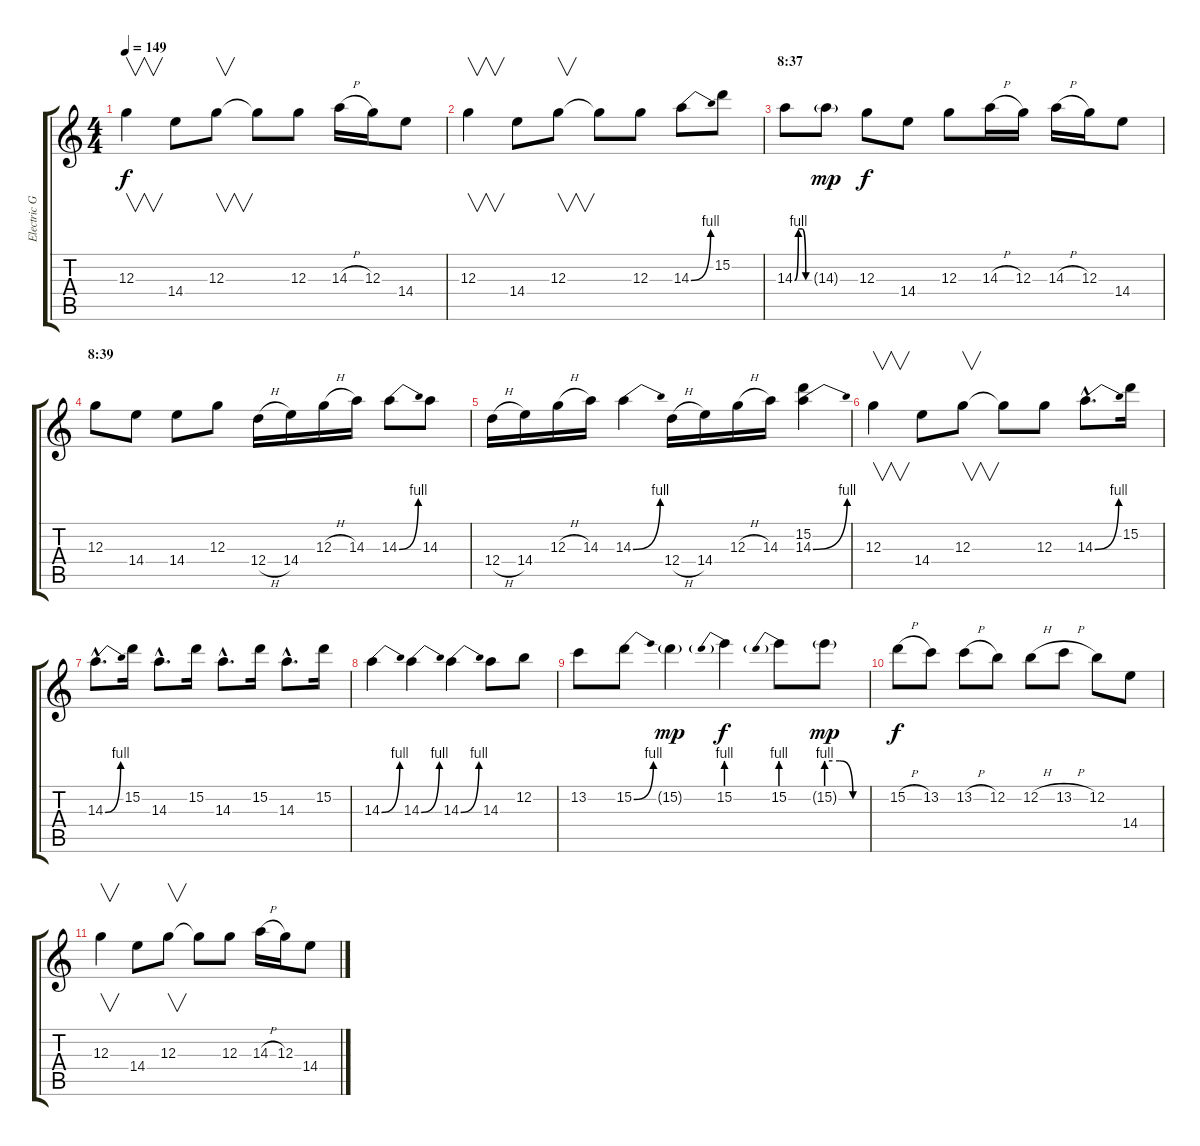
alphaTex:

\track ("Electric Guitar 5" "Electric G") {instrument distortionguitar}
\staff {score tabs}
\tuning (E4 B3 G3 D3 A2 E2) {hide}
\ts (4 4)
\tempo 149
\clef g2
\ks c
12.3.4{v dy f} 14.4.8 12.3.8{v} 12.3{t}.8 12.3.8 14.3{h}.16 12.3.16 14.4.8 |
12.3.4{v} 14.4.8 12.3.8{v} 12.3{t}.8 12.3.8 14.3{be (bend 0 0 60 4)}.8 15.2.8 |
\section ("" "8:37")
14.3{be (custom 0 0 15 4 30 4 45 0 60 0)}.8 14.3{g}.8{dy mp} 12.3.8{dy f} 14.4.8 12.3.8 14.3{h}.16 12.3.16 14.3{h}.16 12.3.16 14.4.8 |
\section ("" "8:39")
12.3.8 14.4.8 14.4.8 12.3.8 12.4{h}.16 14.4.16 12.3{h}.16 14.3.16 14.3{be (bend 0 0 60 4)}.8 14.3.8 |
12.4{h}.16 14.4.16 12.3{h}.16 14.3.16 14.3{be (bend 0 0 60 4)}.4 12.4{h}.16 14.4.16 12.3{h}.16 14.3.16 (15.2 14.3{be (bend 0 0 60 4)}).4 |
12.3.4{v} 14.4.8 12.3.8{v} 12.3{t}.8 12.3.8 14.3{be (bend 0 0 60 4) hac}.8{d} 15.2.16 |
14.3{be (bend 0 0 60 4) hac}.8{d} 15.2.16 14.3{hac}.8{d} 15.2.16 14.3{hac}.8{d} 15.2.16 14.3{hac}.8{d} 15.2.16 |
14.3{be (bend 0 0 60 4)}.4 14.3{be (bend 0 0 60 4)}.4 14.3{be (bend 0 0 60 4)}.4 14.3.8 12.2.8 |
13.2.8 15.2{be (bend 0 0 60 4)}.8 15.2{g}.4{dy mp} 15.2{be (prebend 0 4 60 4)}.4{dy f} 15.2{be (prebend 0 4 60 4)}.8 15.2{be (custom 0 4 20 4 40 0 60 0) g}.8{dy mp} |
15.2{h}.8{dy f} 13.2.8 13.2{h}.8 12.2.8 12.2{h}.8 13.2{h}.8 12.2.8 14.4.8 |
12.3.4{v} 14.4.8 12.3.8{v} 12.3{t}.8 12.3.8 14.3{h}.16 12.3.16 14.4.8
